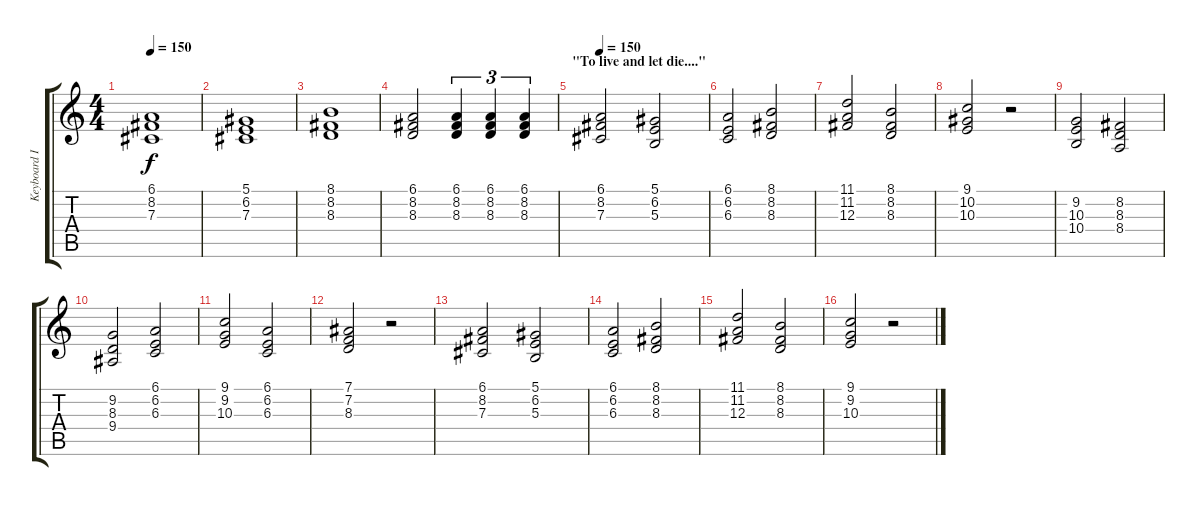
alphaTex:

\track ("Keyboard III" "Keyboard I") {instrument stringensemble1}
\staff {score tabs}
\tuning (Eb4 Bb3 Gb3 Db3 Ab2 Eb2) {hide}
\ts (4 4)
\tempo 150
\clef g2
\ks c
(6.1 8.2 7.3).1{dy f} |
(5.1 6.2 7.3).1 |
(8.1 8.2 8.3).1 |
(6.1 8.2 8.3).2 (6.1 8.2 8.3).4{tu (3 2)} (6.1 8.2 8.3).4{tu (3 2)} (6.1 8.2 8.3).4{tu (3 2)} |
\section ("" "\"To live and let die....\"")
\tempo 150
(6.1 8.2 7.3).2 (5.1 6.2 5.3).2 |
(6.1 6.2 6.3).2 (8.1 8.2 8.3).2 |
(11.1 11.2 12.3).2 (8.1 8.2 8.3).2 |
(9.1 10.2 10.3).2 r.2 |
(9.2 10.3 10.4).2 (8.2 8.3 8.4).2 |
(9.2 8.3 9.4).2 (6.1 6.2 6.3).2 |
(9.1 9.2 10.3).2 (6.1 6.2 6.3).2 |
(7.1 7.2 8.3).2 r.2 |
(6.1 8.2 7.3).2 (5.1 6.2 5.3).2 |
(6.1 6.2 6.3).2 (8.1 8.2 8.3).2 |
(11.1 11.2 12.3).2 (8.1 8.2 8.3).2 |
(9.1 9.2 10.3).2 r.2
